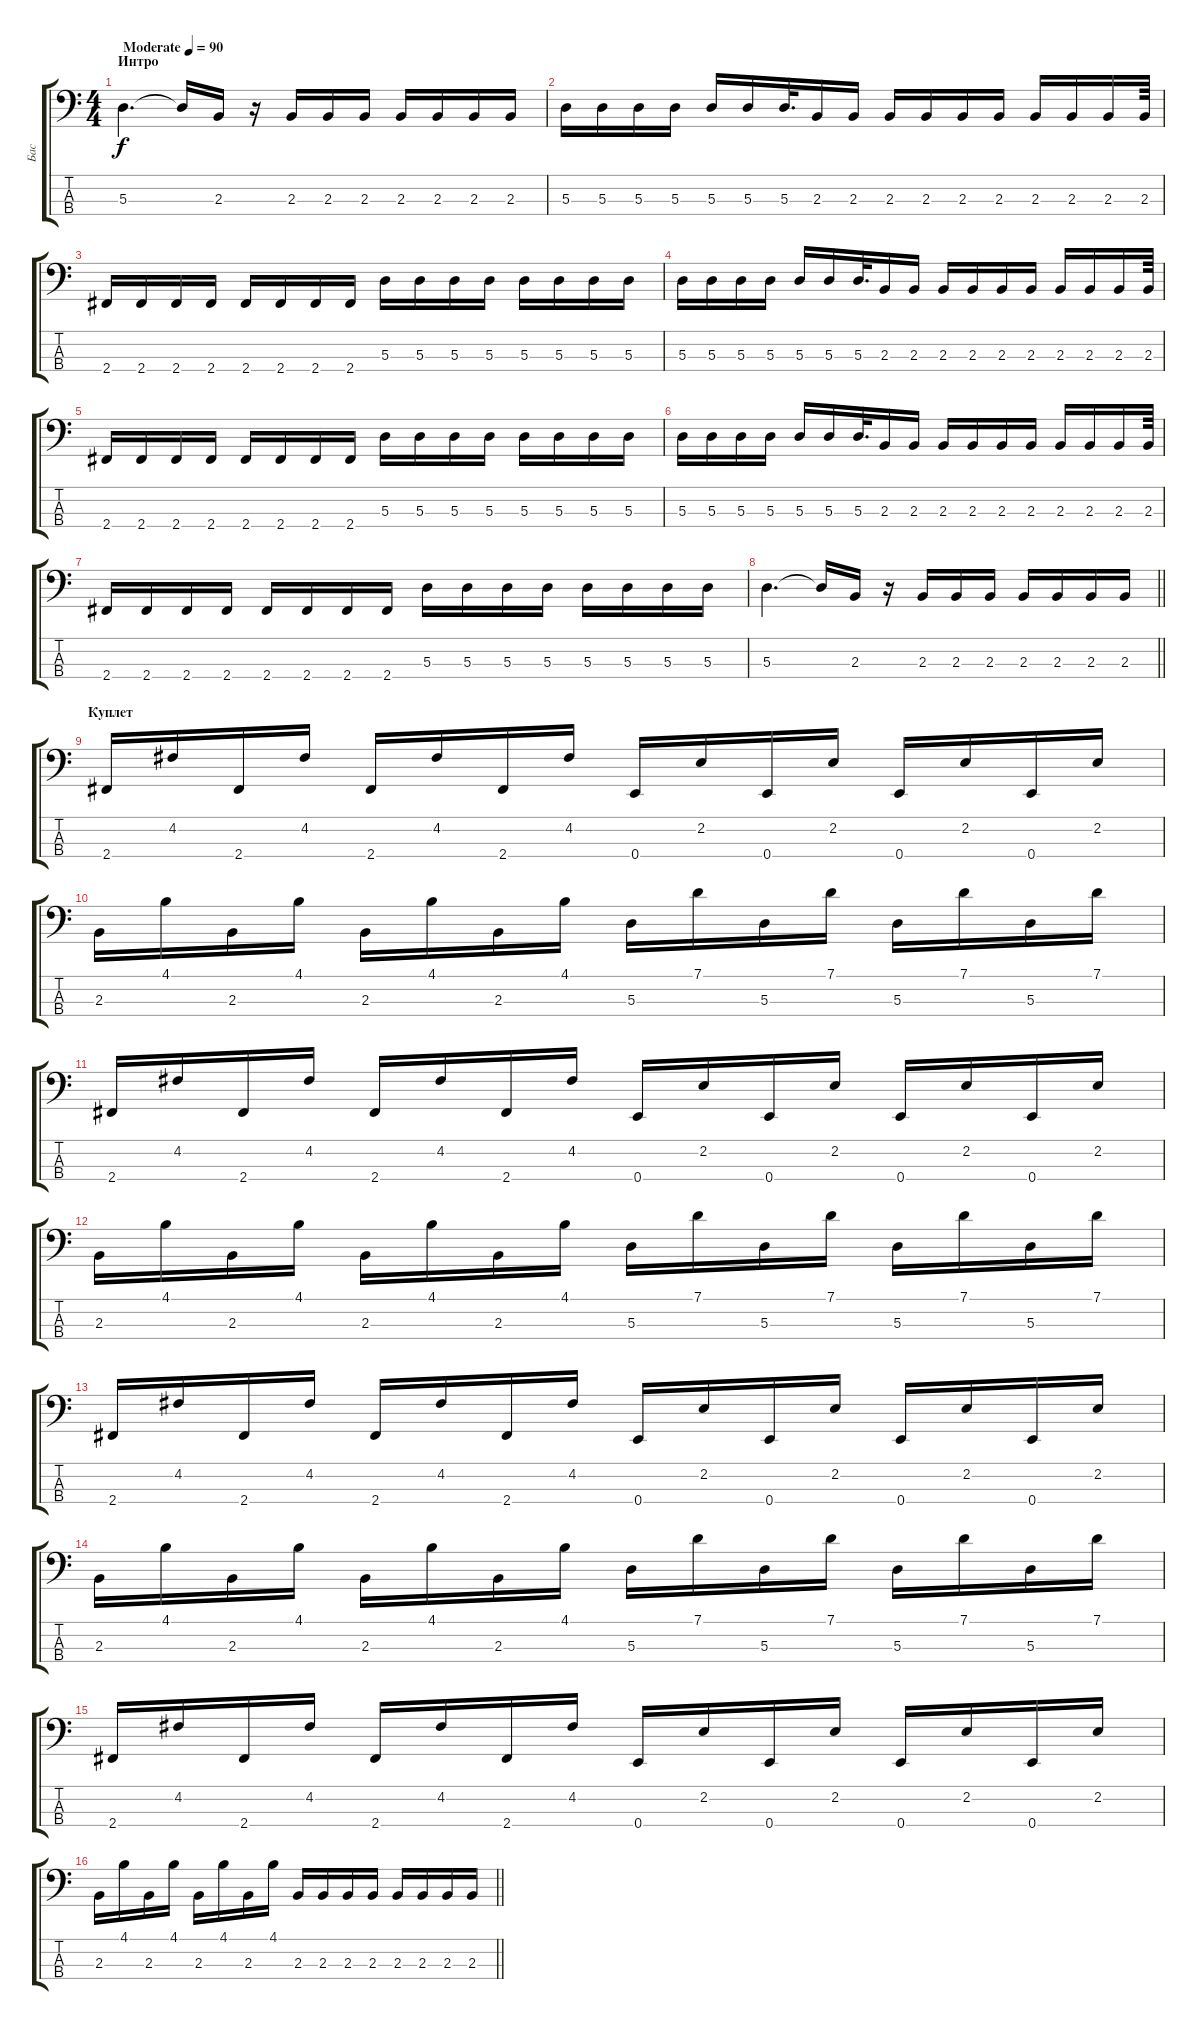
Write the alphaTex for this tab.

\track ("Бас" "Бас") {instrument electricbassfinger}
\staff {score tabs}
\tuning (G2 D2 A1 E1) {hide}
\ts (4 4)
\section ("" "Интро")
\tempo (90 "Moderate")
\clef f4
\ks c
5.3.4{d dy f instrument electricbassfinger} 5.3{t}.16 2.3.16 r.16 2.3.16 2.3.16 2.3.16 2.3.16 2.3.16 2.3.16 2.3.16 |
5.3.16 5.3.16 5.3.16 5.3.16 5.3.16 5.3.16 5.3.32{d} 2.3.16 2.3.16 2.3.16 2.3.16 2.3.16 2.3.16 2.3.16 2.3.16 2.3.16 2.3.64 |
2.4.16 2.4.16 2.4.16 2.4.16 2.4.16 2.4.16 2.4.16 2.4.16 5.3.16 5.3.16 5.3.16 5.3.16 5.3.16 5.3.16 5.3.16 5.3.16 |
5.3.16 5.3.16 5.3.16 5.3.16 5.3.16 5.3.16 5.3.32{d} 2.3.16 2.3.16 2.3.16 2.3.16 2.3.16 2.3.16 2.3.16 2.3.16 2.3.16 2.3.64 |
2.4.16 2.4.16 2.4.16 2.4.16 2.4.16 2.4.16 2.4.16 2.4.16 5.3.16 5.3.16 5.3.16 5.3.16 5.3.16 5.3.16 5.3.16 5.3.16 |
5.3.16 5.3.16 5.3.16 5.3.16 5.3.16 5.3.16 5.3.32{d} 2.3.16 2.3.16 2.3.16 2.3.16 2.3.16 2.3.16 2.3.16 2.3.16 2.3.16 2.3.64 |
2.4.16 2.4.16 2.4.16 2.4.16 2.4.16 2.4.16 2.4.16 2.4.16 5.3.16 5.3.16 5.3.16 5.3.16 5.3.16 5.3.16 5.3.16 5.3.16 |
\barLineRight lightlight
5.3.4{d} 5.3{t}.16 2.3.16 r.16 2.3.16 2.3.16 2.3.16 2.3.16 2.3.16 2.3.16 2.3.16 |
\section ("" "Куплет")
2.4.16{instrument slapbass1} 4.2.16{instrument electricbassfinger} 2.4.16{instrument slapbass1} 4.2.16{instrument electricbassfinger} 2.4.16{instrument slapbass1} 4.2.16{instrument electricbassfinger} 2.4.16{instrument slapbass1} 4.2.16{instrument electricbassfinger} 0.4.16{instrument slapbass1} 2.2.16{instrument electricbassfinger} 0.4.16{instrument slapbass1} 2.2.16{instrument electricbassfinger} 0.4.16{instrument slapbass1} 2.2.16{instrument electricbassfinger} 0.4.16{instrument slapbass1} 2.2.16{instrument electricbassfinger} |
2.3.16{instrument slapbass1} 4.1.16{instrument electricbassfinger} 2.3.16{instrument slapbass1} 4.1.16{instrument electricbassfinger} 2.3.16{instrument slapbass1} 4.1.16{instrument electricbassfinger} 2.3.16{instrument slapbass1} 4.1.16{instrument electricbassfinger} 5.3.16{instrument slapbass1} 7.1.16{instrument electricbassfinger} 5.3.16{instrument slapbass1} 7.1.16{instrument electricbassfinger} 5.3.16{instrument slapbass1} 7.1.16{instrument electricbassfinger} 5.3.16{instrument slapbass1} 7.1.16{instrument electricbassfinger} |
2.4.16{instrument slapbass1} 4.2.16{instrument electricbassfinger} 2.4.16{instrument slapbass1} 4.2.16{instrument electricbassfinger} 2.4.16{instrument slapbass1} 4.2.16{instrument electricbassfinger} 2.4.16{instrument slapbass1} 4.2.16{instrument electricbassfinger} 0.4.16{instrument slapbass1} 2.2.16{instrument electricbassfinger} 0.4.16{instrument slapbass1} 2.2.16{instrument electricbassfinger} 0.4.16{instrument slapbass1} 2.2.16{instrument electricbassfinger} 0.4.16{instrument slapbass1} 2.2.16{instrument electricbassfinger} |
2.3.16{instrument slapbass1} 4.1.16{instrument electricbassfinger} 2.3.16{instrument slapbass1} 4.1.16{instrument electricbassfinger} 2.3.16{instrument slapbass1} 4.1.16{instrument electricbassfinger} 2.3.16{instrument slapbass1} 4.1.16{instrument electricbassfinger} 5.3.16{instrument slapbass1} 7.1.16{instrument electricbassfinger} 5.3.16{instrument slapbass1} 7.1.16{instrument electricbassfinger} 5.3.16{instrument slapbass1} 7.1.16{instrument electricbassfinger} 5.3.16{instrument slapbass1} 7.1.16{instrument electricbassfinger} |
2.4.16{instrument slapbass1} 4.2.16{instrument electricbassfinger} 2.4.16{instrument slapbass1} 4.2.16{instrument electricbassfinger} 2.4.16{instrument slapbass1} 4.2.16{instrument electricbassfinger} 2.4.16{instrument slapbass1} 4.2.16{instrument electricbassfinger} 0.4.16{instrument slapbass1} 2.2.16{instrument electricbassfinger} 0.4.16{instrument slapbass1} 2.2.16{instrument electricbassfinger} 0.4.16{instrument slapbass1} 2.2.16{instrument electricbassfinger} 0.4.16{instrument slapbass1} 2.2.16{instrument electricbassfinger} |
2.3.16{instrument slapbass1} 4.1.16{instrument electricbassfinger} 2.3.16{instrument slapbass1} 4.1.16{instrument electricbassfinger} 2.3.16{instrument slapbass1} 4.1.16{instrument electricbassfinger} 2.3.16{instrument slapbass1} 4.1.16{instrument electricbassfinger} 5.3.16{instrument slapbass1} 7.1.16{instrument electricbassfinger} 5.3.16{instrument slapbass1} 7.1.16{instrument electricbassfinger} 5.3.16{instrument slapbass1} 7.1.16{instrument electricbassfinger} 5.3.16{instrument slapbass1} 7.1.16{instrument electricbassfinger} |
2.4.16{instrument slapbass1} 4.2.16{instrument electricbassfinger} 2.4.16{instrument slapbass1} 4.2.16{instrument electricbassfinger} 2.4.16{instrument slapbass1} 4.2.16{instrument electricbassfinger} 2.4.16{instrument slapbass1} 4.2.16{instrument electricbassfinger} 0.4.16{instrument slapbass1} 2.2.16{instrument electricbassfinger} 0.4.16{instrument slapbass1} 2.2.16{instrument electricbassfinger} 0.4.16{instrument slapbass1} 2.2.16{instrument electricbassfinger} 0.4.16{instrument slapbass1} 2.2.16{instrument electricbassfinger} |
\barLineRight lightlight
2.3.16{instrument slapbass1} 4.1.16{instrument electricbassfinger} 2.3.16{instrument slapbass1} 4.1.16{instrument electricbassfinger} 2.3.16{instrument slapbass1} 4.1.16{instrument electricbassfinger} 2.3.16{instrument slapbass1} 4.1.16{instrument electricbassfinger} 2.3.16 2.3.16 2.3.16 2.3.16 2.3.16 2.3.16 2.3.16 2.3.16
